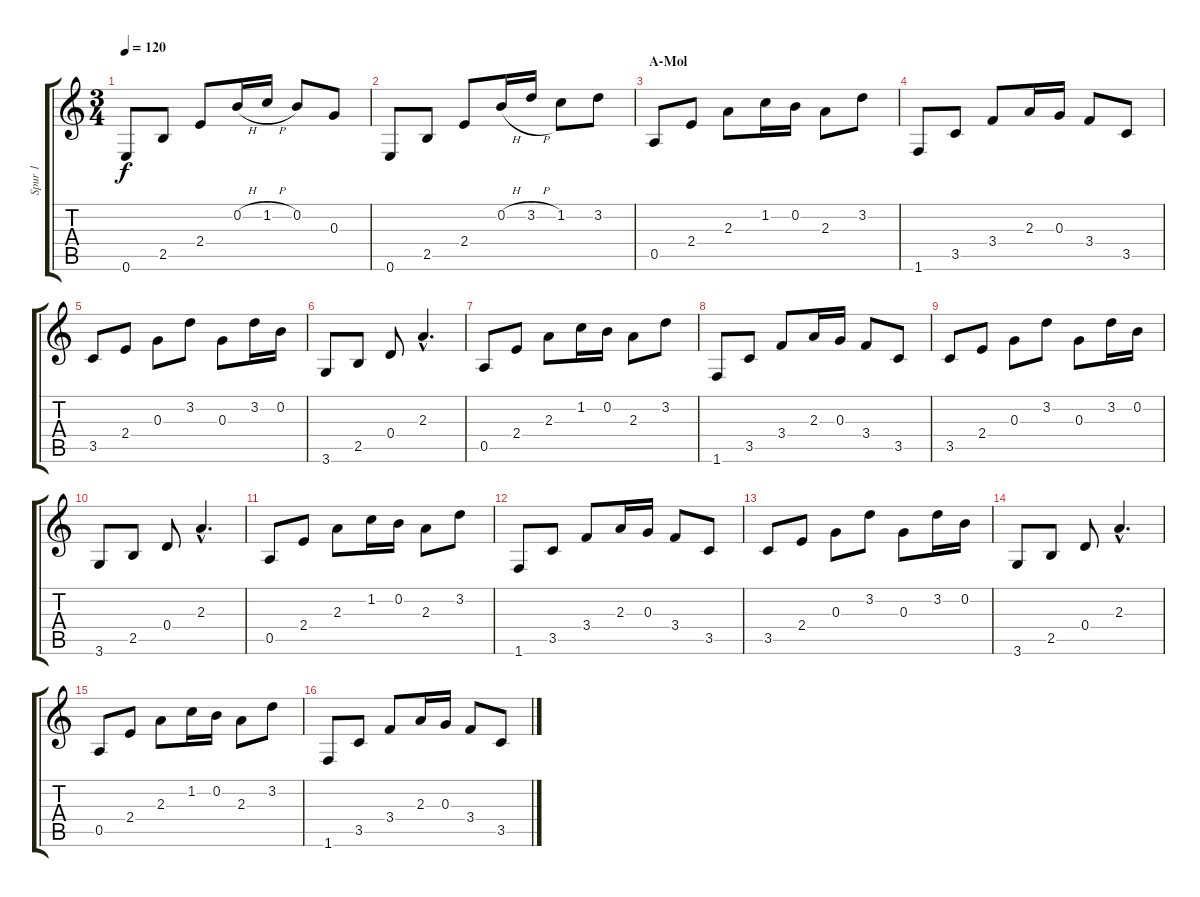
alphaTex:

\track ("Spur 1" "Spur 1") {instrument acousticguitarsteel}
\staff {score tabs}
\tuning (E4 B3 G3 D3 A2 E2) {hide}
\ts (3 4)
\tempo 120
\clef g2
\ks c
0.6.8{dy f} 2.5.8 2.4.8 0.2{h}.16 1.2{h}.16 0.2.8 0.3.8 |
0.6.8 2.5.8 2.4.8 0.2{h}.16 3.2{h}.16 1.2.8 3.2.8 |
\section ("" "A-Mol")
0.5.8 2.4.8 2.3.8 1.2.16 0.2.16 2.3.8 3.2.8 |
1.6.8 3.5.8 3.4.8 2.3.16 0.3.16 3.4.8 3.5.8 |
3.5.8 2.4.8 0.3.8 3.2.8 0.3.8 3.2.16 0.2.16 |
3.6.8 2.5.8 0.4.8 2.3{hac}.4{d} |
0.5.8 2.4.8 2.3.8 1.2.16 0.2.16 2.3.8 3.2.8 |
1.6.8 3.5.8 3.4.8 2.3.16 0.3.16 3.4.8 3.5.8 |
3.5.8 2.4.8 0.3.8 3.2.8 0.3.8 3.2.16 0.2.16 |
3.6.8 2.5.8 0.4.8 2.3{hac}.4{d} |
0.5.8 2.4.8 2.3.8 1.2.16 0.2.16 2.3.8 3.2.8 |
1.6.8 3.5.8 3.4.8 2.3.16 0.3.16 3.4.8 3.5.8 |
3.5.8 2.4.8 0.3.8 3.2.8 0.3.8 3.2.16 0.2.16 |
3.6.8 2.5.8 0.4.8 2.3{hac}.4{d} |
0.5.8 2.4.8 2.3.8 1.2.16 0.2.16 2.3.8 3.2.8 |
1.6.8 3.5.8 3.4.8 2.3.16 0.3.16 3.4.8 3.5.8
